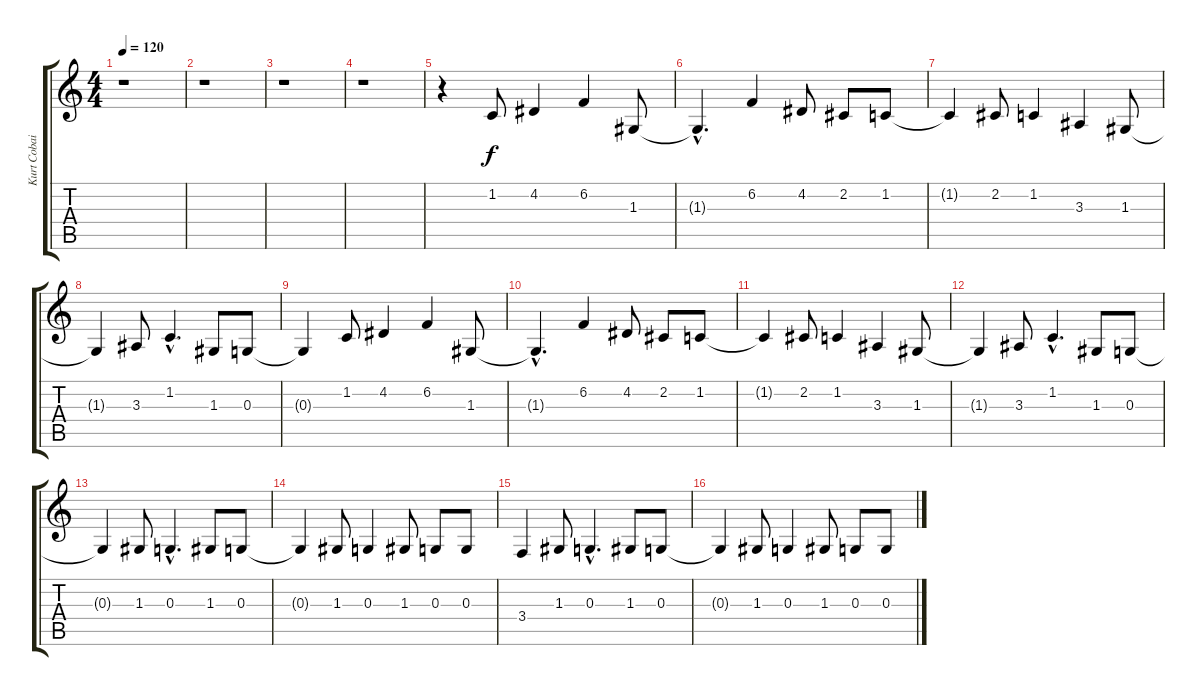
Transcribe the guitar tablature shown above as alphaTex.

\track ("Kurt Cobain - Vocals" "Kurt Cobai") {instrument tenorsax}
\staff {score tabs}
\tuning (E4 B3 G3 D3 A2 E2) {hide}
\ts (4 4)
\tempo 120
\clef g2
\ks c
r.1{dy f} |
r.1 |
r.1 |
r.1 |
r.4 1.2.8 4.2.4 6.2.4 1.3.8 |
1.3{hac t}.4{d} 6.2.4 4.2.8 2.2.8 1.2.8 |
1.2{t}.4 2.2.8 1.2.4 3.3.4 1.3.8 |
1.3{t}.4 3.3.8 1.2{hac}.4{d} 1.3.8 0.3.8 |
0.3{t}.4 1.2.8 4.2.4 6.2.4 1.3.8 |
1.3{hac t}.4{d} 6.2.4 4.2.8 2.2.8 1.2.8 |
1.2{t}.4 2.2.8 1.2.4 3.3.4 1.3.8 |
1.3{t}.4 3.3.8 1.2{hac}.4{d} 1.3.8 0.3.8 |
0.3{t}.4 1.3.8 0.3{hac}.4{d} 1.3.8 0.3.8 |
0.3{t}.4 1.3.8 0.3.4 1.3.8 0.3.8 0.3.8 |
3.4.4 1.3.8 0.3{hac}.4{d} 1.3.8 0.3.8 |
0.3{t}.4 1.3.8 0.3.4 1.3.8 0.3.8 0.3.8
